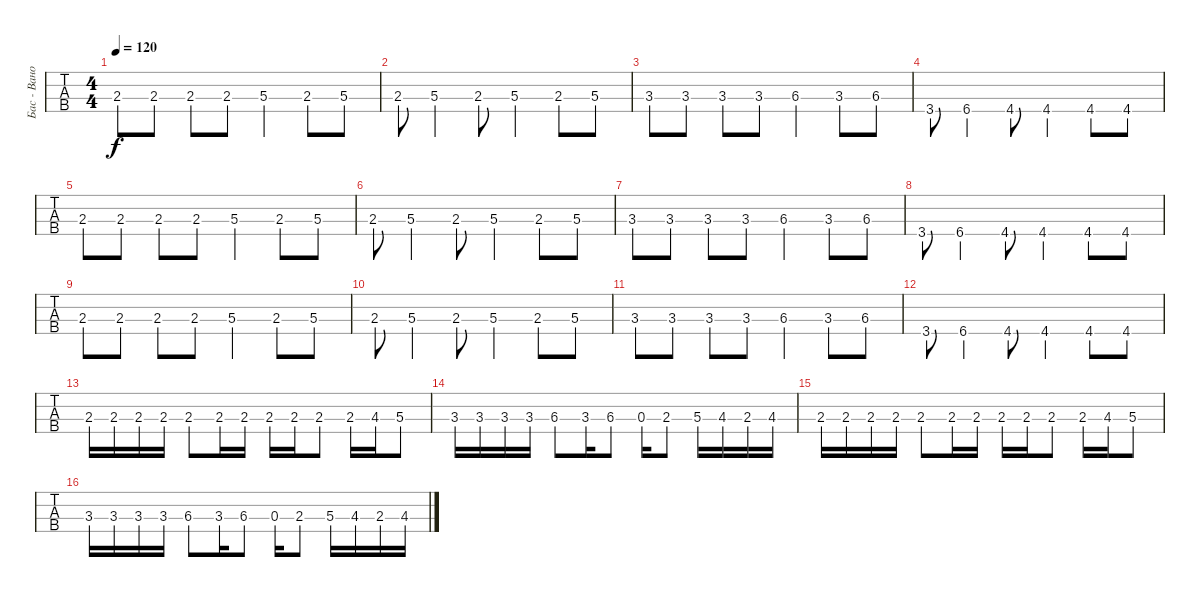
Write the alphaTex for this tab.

\track ("Бас - Вано" "Бас - Вано") {instrument electricbassfinger}
\staff {tabs}
\tuning (G2 D2 A1 E1) {hide}
\ts (4 4)
\tempo 120
\clef f4
\ks c
2.3.8{dy f} 2.3.8 2.3.8 2.3.8 5.3.4 2.3.8 5.3.8 |
2.3.8 5.3.4 2.3.8 5.3.4 2.3.8 5.3.8 |
3.3.8 3.3.8 3.3.8 3.3.8 6.3.4 3.3.8 6.3.8 |
3.4.8 6.4.4 4.4.8 4.4.4 4.4.8 4.4.8 |
2.3.8 2.3.8 2.3.8 2.3.8 5.3.4 2.3.8 5.3.8 |
2.3.8 5.3.4 2.3.8 5.3.4 2.3.8 5.3.8 |
3.3.8 3.3.8 3.3.8 3.3.8 6.3.4 3.3.8 6.3.8 |
3.4.8 6.4.4 4.4.8 4.4.4 4.4.8 4.4.8 |
2.3.8 2.3.8 2.3.8 2.3.8 5.3.4 2.3.8 5.3.8 |
2.3.8 5.3.4 2.3.8 5.3.4 2.3.8 5.3.8 |
3.3.8 3.3.8 3.3.8 3.3.8 6.3.4 3.3.8 6.3.8 |
3.4.8 6.4.4 4.4.8 4.4.4 4.4.8 4.4.8 |
2.3.16 2.3.16 2.3.16 2.3.16 2.3.8 2.3.16 2.3.16 2.3.16 2.3.16 2.3.8 2.3.16 4.3.16 5.3.8 |
3.3.16 3.3.16 3.3.16 3.3.16 6.3.8 3.3.16 6.3.8 0.3.16 2.3.8 5.3.16 4.3.16 2.3.16 4.3.16 |
2.3.16 2.3.16 2.3.16 2.3.16 2.3.8 2.3.16 2.3.16 2.3.16 2.3.16 2.3.8 2.3.16 4.3.16 5.3.8 |
3.3.16 3.3.16 3.3.16 3.3.16 6.3.8 3.3.16 6.3.8 0.3.16 2.3.8 5.3.16 4.3.16 2.3.16 4.3.16
